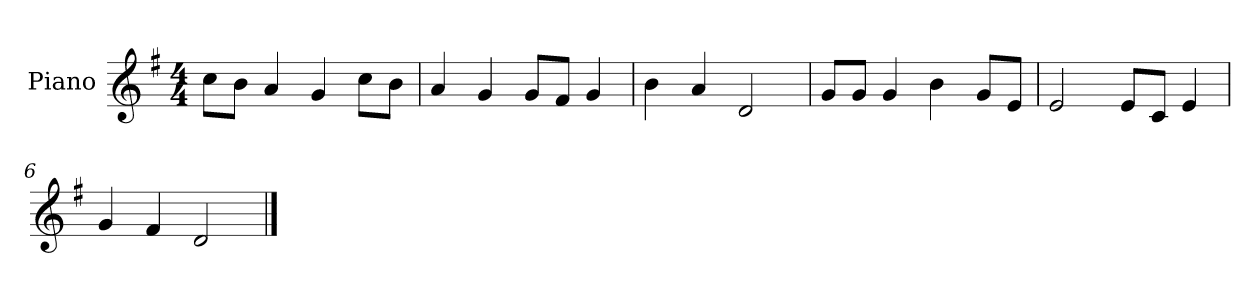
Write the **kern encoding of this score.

**kern
*part1
*staff1
*I"Piano
*I'P-no
*clefG2
*k[f#]
*M4/4
*MM90
=1
8cc\L
8b\J
4a/
4g/
8cc\L
8b\J
=2
4a/
4g/
8g/L
8f#/J
4g/
=3
4b\
4a/
2d/
=4
8g/L
8g/J
4g/
4b\
8g/L
8e/J
=5
2e/
8e/L
8c/J
4e/
=6
4g/
4f#/
2d/
==
*-
